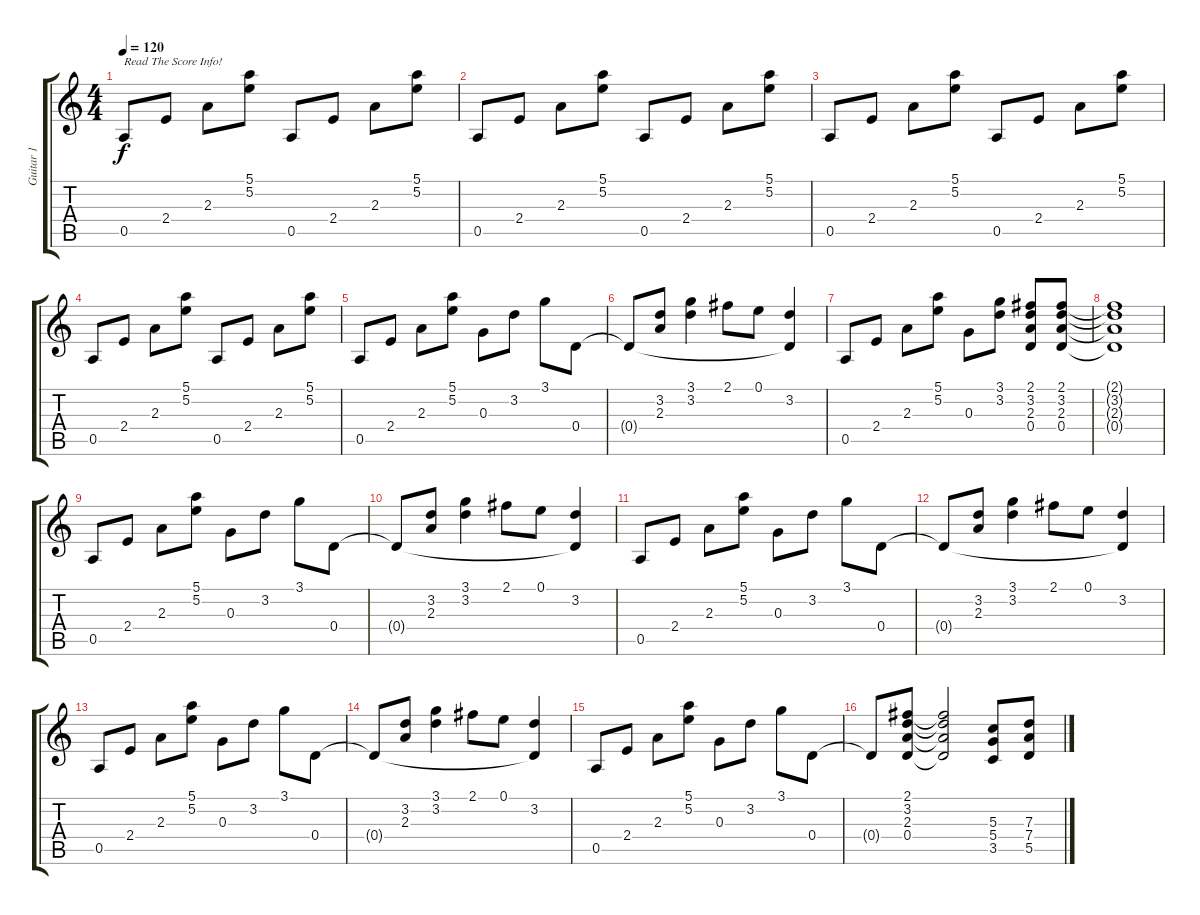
\track ("Guitar 1" "Guitar 1") {instrument distortionguitar}
\staff {score tabs}
\tuning (E4 B3 G3 D3 A2 E2) {hide}
\ts (4 4)
\tempo 120
\tempo 140
\tempo 120
\clef g2
\ks c
0.5.8{txt "Read The Score Info!" dy f instrument distortionguitar} 2.4.8 2.3.8 (5.1 5.2).8 0.5.8 2.4.8 2.3.8 (5.1 5.2).8 |
0.5.8 2.4.8 2.3.8 (5.1 5.2).8 0.5.8 2.4.8 2.3.8 (5.1 5.2).8 |
0.5.8 2.4.8 2.3.8 (5.1 5.2).8 0.5.8 2.4.8 2.3.8 (5.1 5.2).8 |
0.5.8 2.4.8 2.3.8 (5.1 5.2).8 0.5.8 2.4.8 2.3.8 (5.1 5.2).8 |
0.5.8 2.4.8 2.3.8 (5.1 5.2).8 0.3.8 3.2.8 3.1.8 0.4.8 |
0.4{t}.8 (3.2 2.3).8 (3.1 3.2).4 2.1.8 0.1.8 (3.2 0.4{t}).4 |
0.5.8 2.4.8 2.3.8 (5.1 5.2).8 0.3.8 (3.1 3.2).8 (2.1 3.2 2.3 0.4).8 (2.1 3.2 2.3 0.4).8 |
(2.1{t} 3.2{t} 2.3{t} 0.4{t}).1 |
0.5.8 2.4.8 2.3.8 (5.1 5.2).8 0.3.8 3.2.8 3.1.8 0.4.8 |
0.4{t}.8 (3.2 2.3).8 (3.1 3.2).4 2.1.8 0.1.8 (3.2 0.4{t}).4 |
0.5.8 2.4.8 2.3.8 (5.1 5.2).8 0.3.8 3.2.8 3.1.8 0.4.8 |
0.4{t}.8 (3.2 2.3).8 (3.1 3.2).4 2.1.8 0.1.8 (3.2 0.4{t}).4 |
0.5.8 2.4.8 2.3.8 (5.1 5.2).8 0.3.8 3.2.8 3.1.8 0.4.8 |
0.4{t}.8 (3.2 2.3).8 (3.1 3.2).4 2.1.8 0.1.8 (3.2 0.4{t}).4 |
0.5.8 2.4.8 2.3.8 (5.1 5.2).8 0.3.8 3.2.8 3.1.8 0.4.8 |
0.4{t}.8 (2.1 3.2 2.3 0.4).8 (2.1{t} 3.2{t} 2.3{t} 0.4{t}).2 (5.3 5.4 3.5).8 (7.3 7.4 5.5).8
